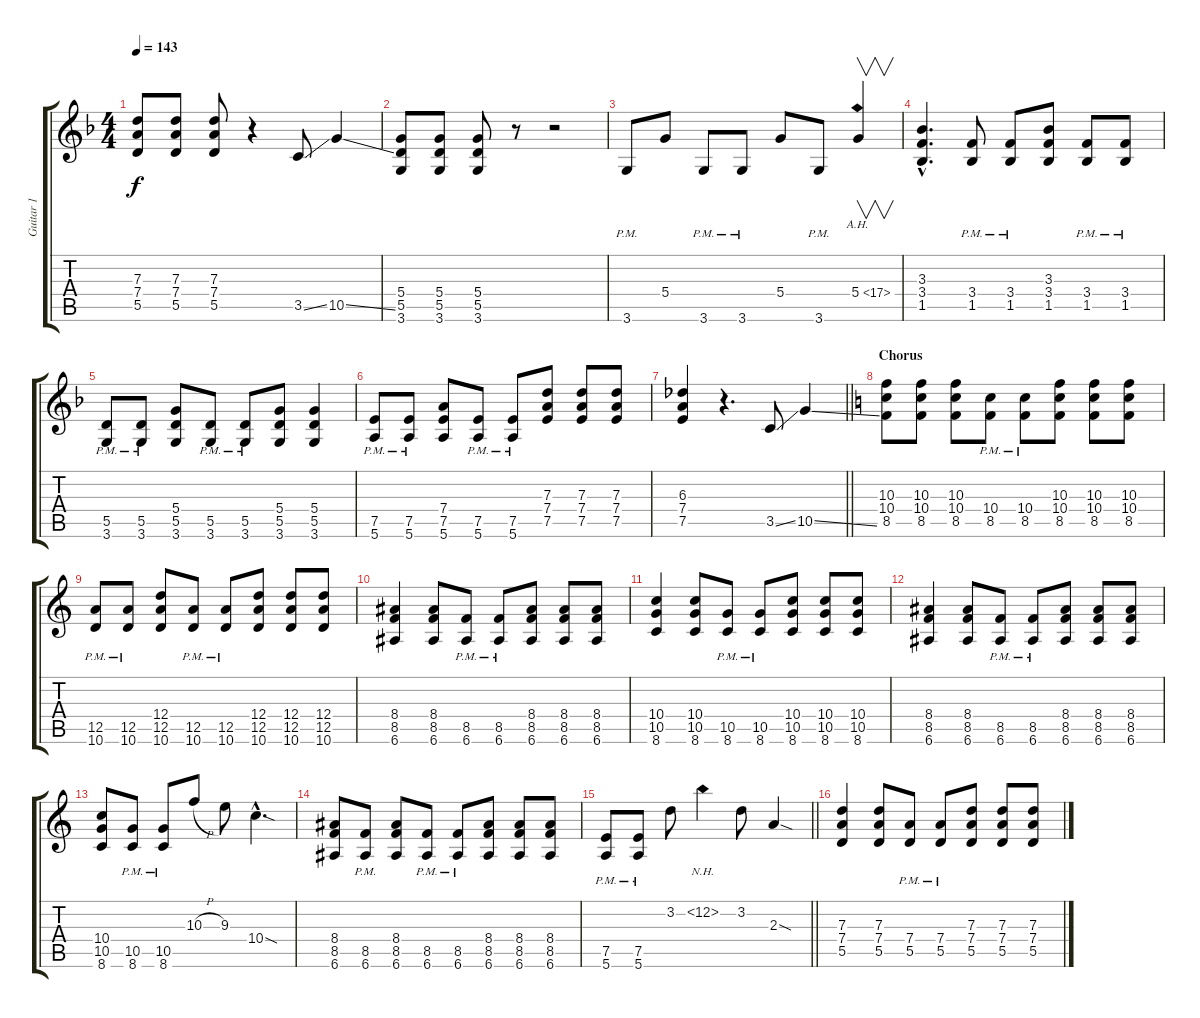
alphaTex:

\track ("Guitar 1" "Guitar 1") {instrument distortionguitar}
\staff {score tabs}
\tuning (E4 B3 G3 D3 A2 E2) {hide}
\ts (4 4)
\tempo 143
\clef g2
\ks f
(7.3 7.4 5.5).8{dy f} (7.3 7.4 5.5).8 (7.3 7.4 5.5).8 r.4 3.5{ss}.8 10.5{ss}.4 |
(5.4 5.5 3.6).8 (5.4 5.5 3.6).8 (5.4 5.5 3.6).8 r.8 r.2 |
3.6{pm}.8 5.4.8 3.6{pm}.8 3.6{pm}.8 5.4.8 3.6{pm}.8 5.4{ah 12}.4{v instrument guitarharmonics} |
(3.3{hac} 3.4{hac} 1.5{hac}).4{d instrument distortionguitar} (3.4{pm} 1.5{pm}).8 (3.4{pm} 1.5{pm}).8 (3.3 3.4 1.5).8 (3.4{pm} 1.5{pm}).8 (3.4{pm} 1.5{pm}).8 |
(5.5{pm} 3.6{pm}).8 (5.5{pm} 3.6{pm}).8 (5.4 5.5 3.6).8 (5.5{pm} 3.6{pm}).8 (5.5{pm} 3.6{pm}).8 (5.4 5.5 3.6).8 (5.4 5.5 3.6).4 |
(7.5{pm} 5.6{pm}).8 (7.5{pm} 5.6{pm}).8 (7.4 7.5 5.6).8 (7.5{pm} 5.6{pm}).8 (7.5{pm} 5.6{pm}).8 (7.3 7.4 7.5).8 (7.3 7.4 7.5).8 (7.3 7.4 7.5).8 |
\barLineRight lightlight
(6.3 7.4 7.5).4 r.4{d} 3.5{ss}.8 10.5{ss}.4 |
\section ("" "Chorus")
\ks c
(10.3 10.4 8.5).8 (10.3 10.4 8.5).8 (10.3 10.4 8.5).8 (10.4{pm} 8.5{pm}).8 (10.4{pm} 8.5{pm}).8 (10.3 10.4 8.5).8 (10.3 10.4 8.5).8 (10.3 10.4 8.5).8 |
(12.5{pm} 10.6{pm}).8 (12.5{pm} 10.6{pm}).8 (12.4 12.5 10.6).8 (12.5{pm} 10.6{pm}).8 (12.5{pm} 10.6{pm}).8 (12.4 12.5 10.6).8 (12.4 12.5 10.6).8 (12.4 12.5 10.6).8 |
(8.4 8.5 6.6).4 (8.4 8.5 6.6).8 (8.5{pm} 6.6{pm}).8 (8.5{pm} 6.6{pm}).8 (8.4 8.5 6.6).8 (8.4 8.5 6.6).8 (8.4 8.5 6.6).8 |
(10.4 10.5 8.6).4 (10.4 10.5 8.6).8 (10.5{pm} 8.6{pm}).8 (10.5{pm} 8.6{pm}).8 (10.4 10.5 8.6).8 (10.4 10.5 8.6).8 (10.4 10.5 8.6).8 |
(8.4 8.5 6.6).4 (8.4 8.5 6.6).8 (8.5{pm} 6.6{pm}).8 (8.5{pm} 6.6{pm}).8 (8.4 8.5 6.6).8 (8.4 8.5 6.6).8 (8.4 8.5 6.6).8 |
(10.4 10.5 8.6).8 (10.5{pm} 8.6{pm}).8 (10.5{pm} 8.6{pm}).8 10.3{h}.8 9.3.8 10.4{sod hac}.4{d} |
(8.4 8.5 6.6).8 (8.5{pm} 6.6{pm}).8 (8.4 8.5 6.6).8 (8.5{pm} 6.6{pm}).8 (8.5{pm} 6.6{pm}).8 (8.4 8.5 6.6).8 (8.4 8.5 6.6).8 (8.4 8.5 6.6).8 |
\barLineRight lightlight
(7.5{pm} 5.6{pm}).8 (7.5{pm} 5.6{pm}).8 3.2.8 1.2{nh}.4 3.2.8 2.3{sod}.4 |
(7.3 7.4 5.5).4 (7.3 7.4 5.5).8 (7.4{pm} 5.5{pm}).8 (7.4{pm} 5.5{pm}).8 (7.3 7.4 5.5).8 (7.3 7.4 5.5).8 (7.3 7.4 5.5).8
